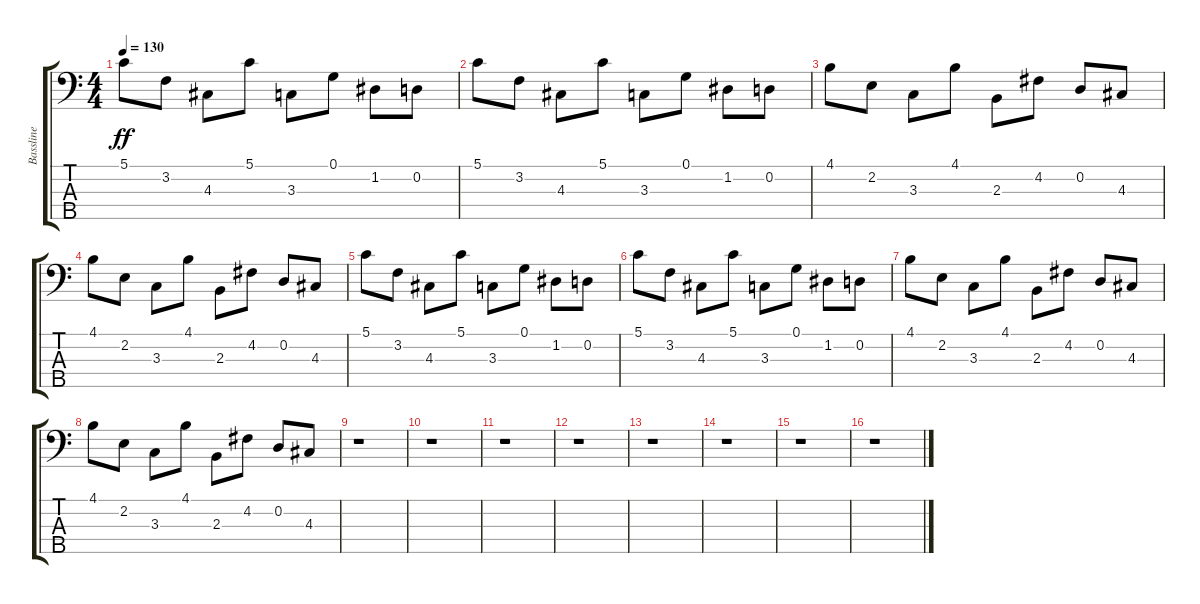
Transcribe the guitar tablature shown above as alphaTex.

\track ("Bassline" "Bassline") {instrument electricbassfinger}
\staff {score tabs}
\tuning (G2 D2 A1 E1 B0) {hide}
\ts (4 4)
\tempo 130
\clef f4
\ks c
5.1.8{dy ff} 3.2.8 4.3.8 5.1.8 3.3.8 0.1.8 1.2.8 0.2.8 |
5.1.8 3.2.8 4.3.8 5.1.8 3.3.8 0.1.8 1.2.8 0.2.8 |
4.1.8 2.2.8 3.3.8 4.1.8 2.3.8 4.2.8 0.2.8 4.3.8 |
4.1.8 2.2.8 3.3.8 4.1.8 2.3.8 4.2.8 0.2.8 4.3.8 |
5.1.8 3.2.8 4.3.8 5.1.8 3.3.8 0.1.8 1.2.8 0.2.8 |
5.1.8 3.2.8 4.3.8 5.1.8 3.3.8 0.1.8 1.2.8 0.2.8 |
4.1.8 2.2.8 3.3.8 4.1.8 2.3.8 4.2.8 0.2.8 4.3.8 |
4.1.8 2.2.8 3.3.8 4.1.8 2.3.8 4.2.8 0.2.8 4.3.8 |
r.1 |
r.1 |
r.1 |
r.1 |
r.1 |
r.1 |
r.1 |
r.1
